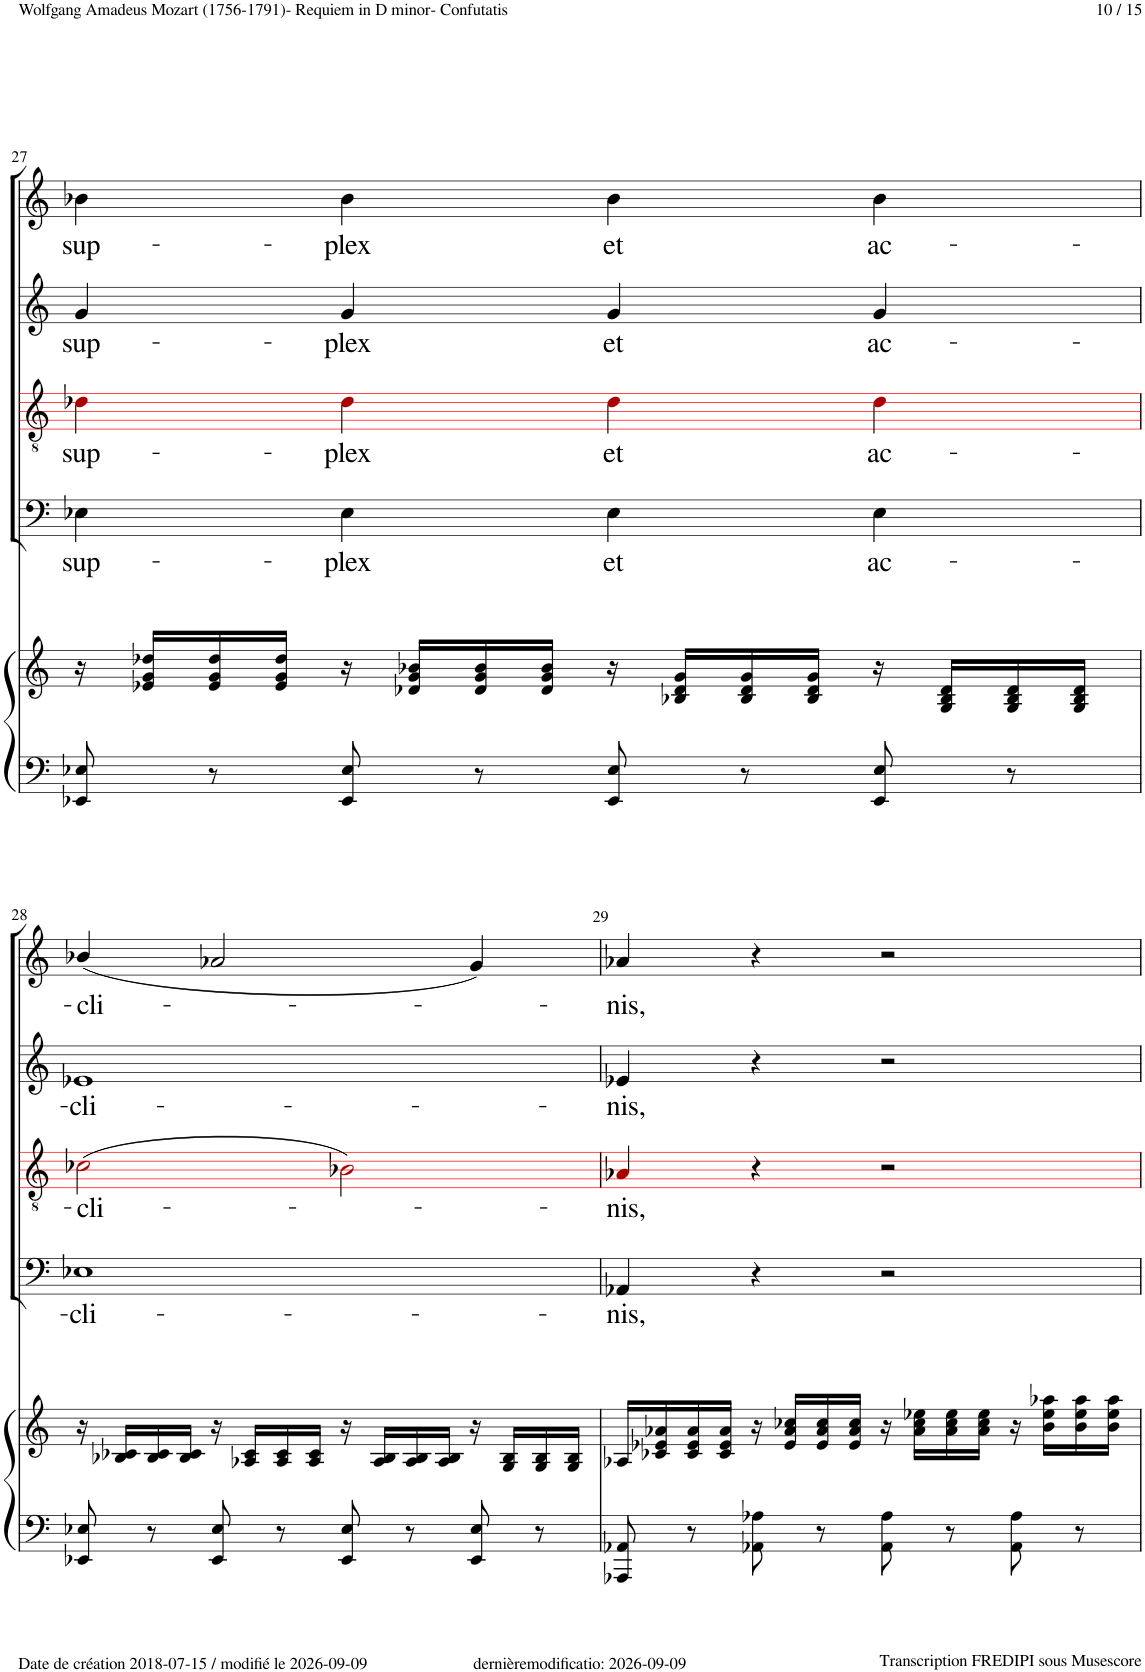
**kern	**kern	**kern	**text	**kern	**text	**kern	**text	**kern	**text
*part5	*part5	*part4	*part4	*part3	*part3	*part2	*part2	*part1	*part1
*staff6	*staff5	*staff4	*staff4	*staff3	*staff3	*staff2	*staff2	*staff1	*staff1
*I"Piano	*	*I"Bass	*	*I"Tenor	*	*I"Alto	*	*I"Soprano	*
*I'Pno	*	*	*	*	*	*	*	*	*
!!LO:PB:g=z
*clefF4	*clefG2	*clefF4	*	*clefGv2	*	*clefG2	*	*clefG2	*
*	*	*	*	*ITrd8c14	*	*	*	*	*
*k[]	*k[]	*k[]	*	*k[]	*	*k[]	*	*k[]	*
*M4/4	*M4/4	*M4/4	*	*M4/4	*	*M4/4	*	*M4/4	*
*met(c)	*met(c)	*met(c)	*	*met(c)	*	*met(c)	*	*met(c)	*
=27	=27	=27	=27	=27	=27	=27	=27	=27	=27
!	!	!	!LO:LY:b	!	!LO:LY:b	!	!LO:LY:b	!	!LO:LY:b
8EE-X/ 8E-X/	16r	4E-X!\	sup-	4d-X!i\	sup-	4g!/	sup-	4b-X!\	sup-
.	16e-X/ 16g/ 16dd-X/LL	.	.	.	.	.	.	.	.
8r	16e-/ 16g/ 16dd-/	.	.	.	.	.	.	.	.
.	16e-/ 16g/ 16dd-/JJ	.	.	.	.	.	.	.	.
!	!	!	!LO:LY:b	!	!LO:LY:b	!	!LO:LY:b	!	!LO:LY:b
8EE-/ 8E-/	16r	4E-!\	-plex	4d-!i\	-plex	4g!/	-plex	4b-!\	-plex
.	16d-X/ 16g/ 16b-X/LL	.	.	.	.	.	.	.	.
8r	16d-/ 16g/ 16b-/	.	.	.	.	.	.	.	.
.	16d-/ 16g/ 16b-/JJ	.	.	.	.	.	.	.	.
!	!	!	!LO:LY:b	!	!LO:LY:b	!	!LO:LY:b	!	!LO:LY:b
8EE-/ 8E-/	16r	4E-!\	et	4d-!i\	et	4g!/	et	4b-!\	et
.	16B-X/ 16d-/ 16g/LL	.	.	.	.	.	.	.	.
8r	16B-/ 16d-/ 16g/	.	.	.	.	.	.	.	.
.	16B-/ 16d-/ 16g/JJ	.	.	.	.	.	.	.	.
!	!	!	!LO:LY:b	!	!LO:LY:b	!	!LO:LY:b	!	!LO:LY:b
8EE-/ 8E-/	16r	4E-!\	ac-	4d-!i\	ac-	4g!/	ac-	4b-!\	ac-
.	16G/ 16B-/ 16d-/LL	.	.	.	.	.	.	.	.
8r	16G/ 16B-/ 16d-/	.	.	.	.	.	.	.	.
.	16G/ 16B-/ 16d-/JJ	.	.	.	.	.	.	.	.
!!LO:LB:g=z
=28	=28	=28	=28	=28	=28	=28	=28	=28	=28
!	!	!	!LO:LY:b	!	!LO:LY:b	!	!LO:LY:b	!	!LO:LY:b
8EE-X/ 8E-X/	16r	1E-X!	-cli-	(2c-X!i\	-cli-	1e-X!	-cli-	(4b-X!/	-cli-
.	16B-X/ 16c-X/LL	.	.	.	.	.	.	.	.
8r	16B-/ 16c-/	.	.	.	.	.	.	.	.
.	16B-/ 16c-/JJ	.	.	.	.	.	.	.	.
8EE-/ 8E-/	16r	.	.	.	.	.	.	2a-X!/	.
.	16A-X/ 16c-/LL	.	.	.	.	.	.	.	.
8r	16A-/ 16c-/	.	.	.	.	.	.	.	.
.	16A-/ 16c-/JJ	.	.	.	.	.	.	.	.
8EE-/ 8E-/	16r	.	.	2B-X!i\)	.	.	.	.	.
.	16A-/ 16B-X/LL	.	.	.	.	.	.	.	.
8r	16A-/ 16B-/	.	.	.	.	.	.	.	.
.	16A-/ 16B-/JJ	.	.	.	.	.	.	.	.
8EE-/ 8E-/	16r	.	.	.	.	.	.	4g!/)	.
.	16G/ 16B-/LL	.	.	.	.	.	.	.	.
8r	16G/ 16B-/	.	.	.	.	.	.	.	.
.	16G/ 16B-/JJ	.	.	.	.	.	.	.	.
=29	=29	=29	=29	=29	=29	=29	=29	=29	=29
!	!	!	!LO:LY:b	!	!LO:LY:b	!	!LO:LY:b	!	!LO:LY:b
8AAA-X/ 8AA-X/	16A-X/LL	4AA-X!/	-nis,	4A-X!i/	-nis,	4e-X!/	-nis,	4a-X!/	-nis,
.	16c-X/ 16e-X/ 16a-X/	.	.	.	.	.	.	.	.
8r	16c-/ 16e-/ 16a-/	.	.	.	.	.	.	.	.
.	16c-/ 16e-/ 16a-/JJ	.	.	.	.	.	.	.	.
8AA-X\ 8A-X\	16r	4r	.	4r	.	4r	.	4r	.
.	16e-/ 16a-/ 16cc-X/LL	.	.	.	.	.	.	.	.
8r	16e-/ 16a-/ 16cc-/	.	.	.	.	.	.	.	.
.	16e-/ 16a-/ 16cc-/JJ	.	.	.	.	.	.	.	.
8AA-\ 8A-\	16r	2r	.	2r	.	2r	.	2r	.
.	16a-\ 16cc-\ 16ee-X\LL	.	.	.	.	.	.	.	.
8r	16a-\ 16cc-\ 16ee-\	.	.	.	.	.	.	.	.
.	16a-\ 16cc-\ 16ee-\JJ	.	.	.	.	.	.	.	.
8AA-\ 8A-\	16r	.	.	.	.	.	.	.	.
.	16b\ 16ee-\ 16aa-X\LL	.	.	.	.	.	.	.	.
8r	16b\ 16ee-\ 16aa-\	.	.	.	.	.	.	.	.
.	16b\ 16ee-\ 16aa-\JJ	.	.	.	.	.	.	.	.
=	=	=	=	=	=	=	=	=	=
*-	*-	*-	*-	*-	*-	*-	*-	*-	*-
